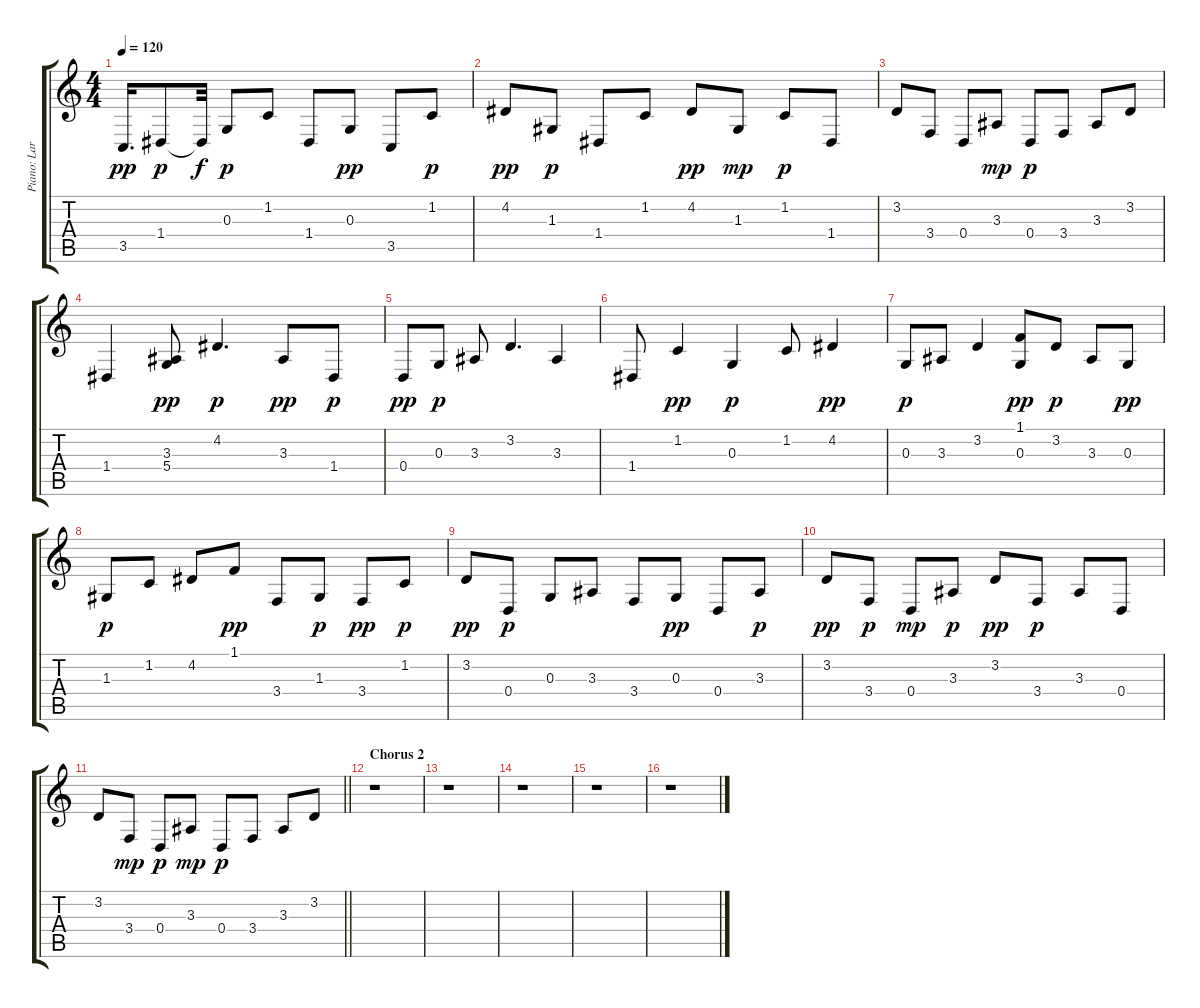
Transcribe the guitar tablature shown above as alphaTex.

\track ("Piano: Larry Knechtel[Left]" "Piano: Lar") {instrument acousticgrandpiano}
\staff {score tabs}
\tuning (E4 B3 G3 D3 A2 E2) {hide}
\ts (4 4)
\tempo 120
\clef g2
\ks c
3.5.16{d dy pp} 1.4.8{dy p} 1.4{t}.32{dy f} 0.3.8{dy p} 1.2.8 1.4.8 0.3.8{dy pp} 3.5.8 1.2.8{dy p} |
4.2.8{dy pp} 1.3.8{dy p} 1.4.8 1.2.8 4.2.8{dy pp} 1.3.8{dy mp} 1.2.8{dy p} 1.4.8 |
3.2.8 3.4.8 0.4.8 3.3.8{dy mp} 0.4.8{dy p} 3.4.8 3.3.8 3.2.8 |
1.4.4 (3.3 5.4).8{dy pp} 4.2.4{d dy p} 3.3.8{dy pp} 1.4.8{dy p} |
0.4.8{dy pp} 0.3.8{dy p} 3.3.8 3.2.4{d} 3.3.4 |
1.4.8 1.2.4{dy pp} 0.3.4{dy p} 1.2.8 4.2.4{dy pp} |
0.3.8{dy p} 3.3.8 3.2.4 (1.1 0.3).8{dy pp} 3.2.8{dy p} 3.3.8 0.3.8{dy pp} |
1.3.8{dy p} 1.2.8 4.2.8 1.1.8{dy pp} 3.4.8 1.3.8{dy p} 3.4.8{dy pp} 1.2.8{dy p} |
3.2.8{dy pp} 0.4.8{dy p} 0.3.8 3.3.8 3.4.8 0.3.8{dy pp} 0.4.8 3.3.8{dy p} |
3.2.8{dy pp} 3.4.8{dy p} 0.4.8{dy mp} 3.3.8{dy p} 3.2.8{dy pp} 3.4.8{dy p} 3.3.8 0.4.8 |
\barLineRight lightlight
3.2.8 3.4.8{dy mp} 0.4.8{dy p} 3.3.8{dy mp} 0.4.8{dy p} 3.4.8 3.3.8 3.2.8 |
\section ("" "Chorus 2")
r.1 |
r.1 |
r.1 |
r.1 |
r.1
